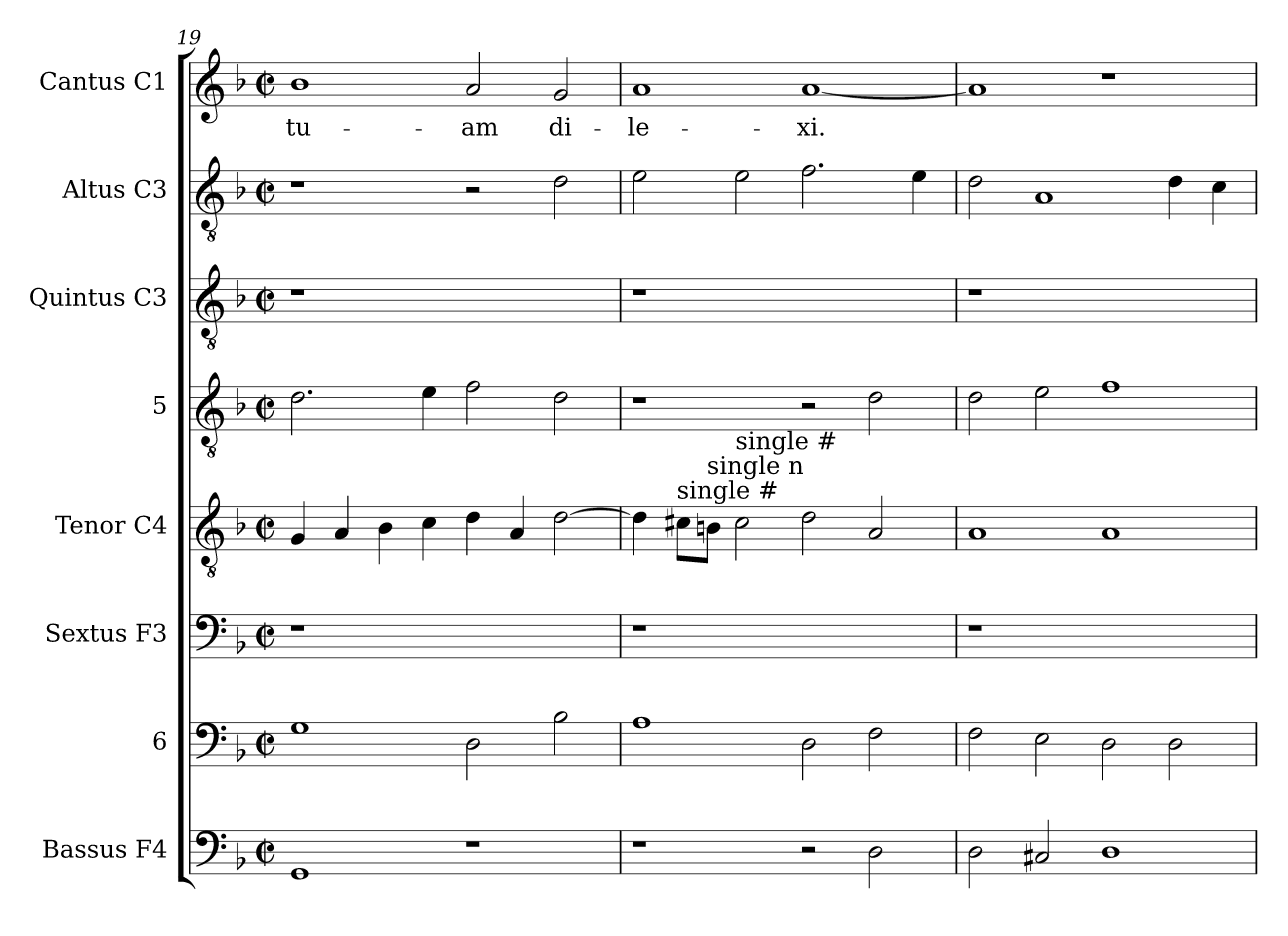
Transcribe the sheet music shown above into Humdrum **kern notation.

**kern	**kern	**kern	**kern	**kern	**kern	**kern	**kern	**text
*part8	*part7	*part6	*part5	*part4	*part3	*part2	*part1	*part1
*staff8	*staff7	*staff6	*staff5	*staff4	*staff3	*staff2	*staff1	*staff1
*I"Bassus F4	*I"6	*I"Sextus F3	*I"Tenor C4	*I"5	*I"Quintus C3	*I"Altus C3	*I"Cantus C1	*
*I'B	*	*	*I'T	*	*	*I'A	*I'C	*
*clefF4	*clefF4	*clefF4	*clefGv2	*clefGv2	*clefGv2	*clefGv2	*clefG2	*
*ITrd7c12	*	*	*	*	*	*	*	*
*k[b-]	*k[b-]	*k[b-]	*k[b-]	*k[b-]	*k[b-]	*k[b-]	*k[b-]	*
*F:	*F:	*F:	*F:	*F:	*F:	*F:	*F:	*
*M2/2	*M2/2	*M2/2	*M2/2	*M2/2	*M2/2	*M2/2	*M2/2	*
*met(c|)	*met(c|)	*met(c|)	*met(c|)	*met(c|)	*met(c|)	*met(c|)	*met(c|)	*
=19	=19	=19	=19	=19	=19	=19	=19	=19
!	!	!	!	!	!	!	!	!LO:LY:b:rj
1GGG	1G	1r	4G/	2.d\	1r	1r	1b-	tu-
.	.	.	4A/	.	.	.	.	.
.	.	.	4B-\	.	.	.	.	.
.	.	.	4c\	4e\	.	.	.	.
!	!	!	!	!	!	!	!	!LO:LY:b:rj
1r	2D\	1ryy	4d\	2f\	1ryy	2r	2a/	-am
.	.	.	4A/	.	.	.	.	.
!	!	!	!	!	!	!	!	!LO:LY:b:rj
.	2B-\	.	[>2d\	2d\	.	2d\	2g/	di-
!!LO:PB:g=z
=20	=20	=20	=20	=20	=20	=20	=20	=20
!	!	!	!	!	!	!	!	!LO:LY:b:rj
1r	1A	1r	4d\]	1r	1r	2e\	1a	-le-
!	!	!	!LO:TX:a:t=single #	!	!	!	!	!
.	.	.	8c#\L	.	.	.	.	.
!	!	!	!LO:TX:a:t=single n	!	!	!	!	!
.	.	.	8B\J	.	.	.	.	.
!	!	!	!LO:TX:a:t=single #	!	!	!	!	!
.	.	.	2c#\	.	.	2e\	.	.
!	!	!	!	!	!	!	!	!LO:LY:b:rj
2r	2D\	1ryy	2d\	2r	1ryy	2.f\	[<1a	-xi.
2DD\	2F\	.	2A/	2d\	.	.	.	.
.	.	.	.	.	.	4e\	.	.
=21	=21	=21	=21	=21	=21	=21	=21	=21
2DD\	2F\	1r	1A	2d\	1r	2d\	1a]	.
2CC#X/	2E\	.	.	2e\	.	1A	.	.
1DD	2D\	1ryy	1A	1f	1ryy	.	1r	.
.	2D\	.	.	.	.	4d\	.	.
.	.	.	.	.	.	4c\	.	.
=	=	=	=	=	=	=	=	=
*-	*-	*-	*-	*-	*-	*-	*-	*-
